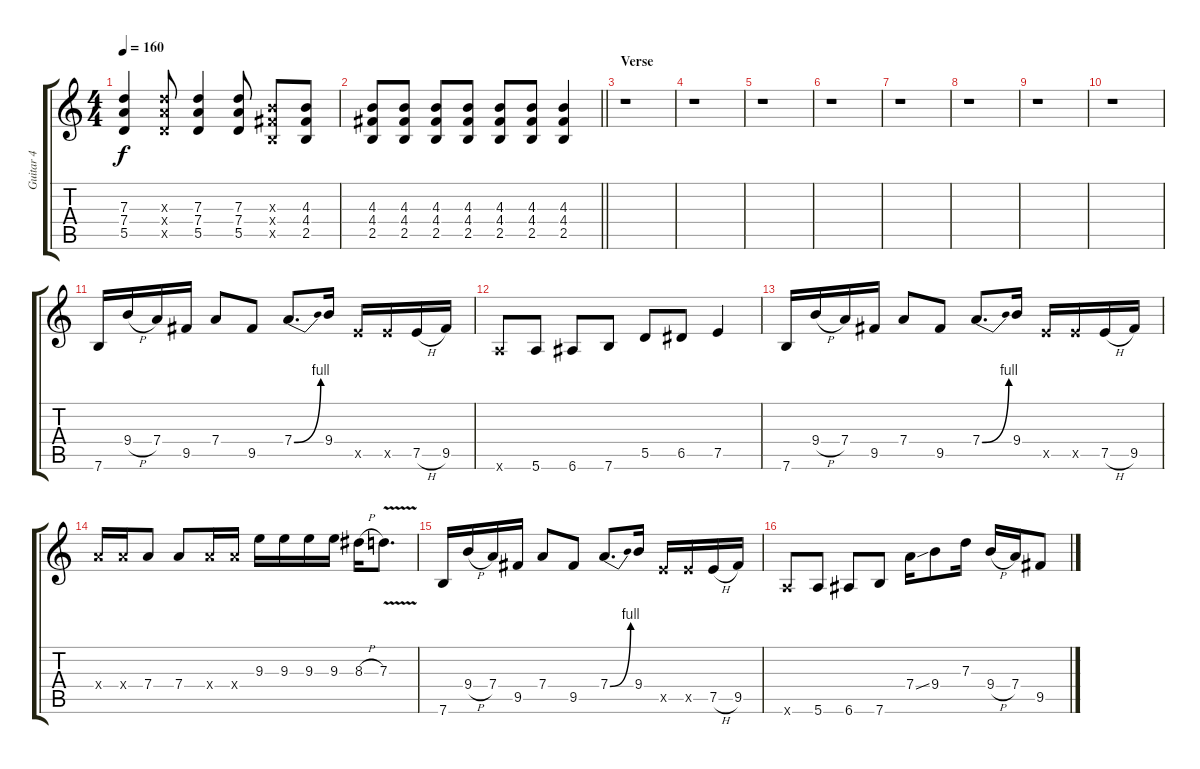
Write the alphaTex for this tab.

\track ("Guitar 4" "Guitar 4") {instrument overdrivenguitar}
\staff {score tabs}
\tuning (E4 B3 G3 D3 A2 E2) {hide}
\ts (4 4)
\tempo 160
\clef g2
\ks c
(7.3 7.4 5.5).4{dy f} (7.3{x} 7.4{x} 5.5{x}).8 (7.3 7.4 5.5).4 (7.3 7.4 5.5).8 (4.3{x} 4.4{x} 2.5{x}).8 (4.3 4.4 2.5).8 |
\barLineRight lightlight
(4.3 4.4 2.5).8 (4.3 4.4 2.5).8 (4.3 4.4 2.5).8 (4.3 4.4 2.5).8 (4.3 4.4 2.5).8 (4.3 4.4 2.5).8 (4.3 4.4 2.5).4 |
\section ("" "Verse")
r.1 |
r.1 |
r.1 |
r.1 |
r.1 |
r.1 |
r.1 |
r.1 |
7.6.16 9.4{h}.16 7.4.16 9.5.16 7.4.8 9.5.8 7.4{be (bend 0 0 60 4)}.8{d} 9.4.16 7.5{x}.16 7.5{x}.16 7.5{h}.16 9.5.16 |
5.6{x}.8 5.6.8 6.6.8 7.6.8 5.5.8 6.5.8 7.5.4 |
7.6.16 9.4{h}.16 7.4.16 9.5.16 7.4.8 9.5.8 7.4{be (bend 0 0 60 4)}.8{d} 9.4.16 7.5{x}.16 7.5{x}.16 7.5{h}.16 9.5.16 |
7.4{x}.16 7.4{x}.16 7.4.8 7.4.8 7.4{x}.16 7.4{x}.16 9.3.16 9.3.16 9.3.16 9.3.16 8.3{h}.16 7.3{v}.8{d} |
7.6.16 9.4{h}.16 7.4.16 9.5.16 7.4.8 9.5.8 7.4{be (bend 0 0 60 4)}.8{d} 9.4.16 7.5{x}.16 7.5{x}.16 7.5{h}.16 9.5.16 |
5.6{x}.8 5.6.8 6.6.8 7.6.8 7.4{ss}.16 9.4.8 7.3.16 9.4{h}.16 7.4.16 9.5.8
